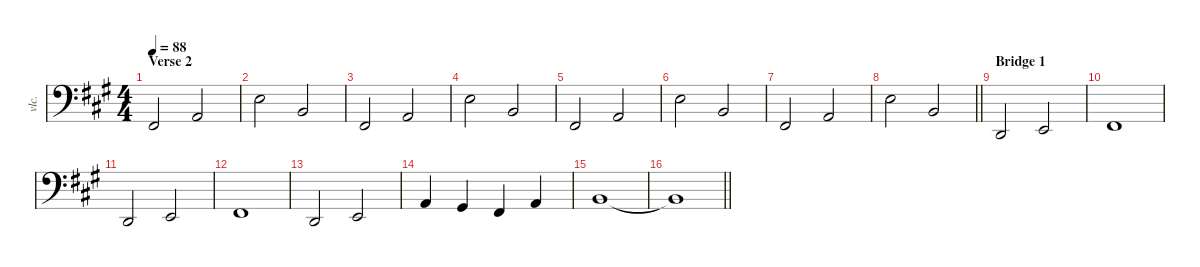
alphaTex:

\defaultSystemsLayout 4
\hideDynamics
\bracketExtendMode nobrackets
\otherSystemsTrackNameOrientation horizontal
\track ("Cello" "vlc.") {defaultSystemsLayout 8 instrument cello}
\staff {score}
\tuning (G2 D2 A1 E1)
\ts (4 4)
\section ("" "Verse 2")
\tempo 88
\clef f4
\ks f#minor
9.3{acc #}.2{dy f beam Up} 7.2{acc forcenatural}.2{beam Up} |
9.1{acc forcenatural}.2{beam Down} 9.2{acc forcenatural}.2{beam Up} |
9.3{acc #}.2{beam Up} 7.2{acc forcenatural}.2{beam Up} |
9.1{acc forcenatural}.2{beam Down} 9.2{acc forcenatural}.2{beam Up} |
9.3{acc #}.2{beam Up} 7.2{acc forcenatural}.2{beam Up} |
9.1{acc forcenatural}.2{beam Down} 9.2{acc forcenatural}.2{beam Up} |
9.3{acc #}.2{beam Up} 7.2{acc forcenatural}.2{beam Up} |
\barLineRight lightlight
9.1{acc forcenatural}.2{beam Down} 9.2{acc forcenatural}.2{beam Up} |
\section ("" "Bridge 1")
10.4{acc forcenatural}.2{beam Up} 7.3{acc forcenatural}.2{beam Up} |
9.3{acc #}.1{beam Up} |
10.4{acc forcenatural}.2{beam Up} 7.3{acc forcenatural}.2{beam Up} |
9.3{acc #}.1{beam Up} |
10.4{acc forcenatural}.2{beam Up} 7.3{acc forcenatural}.2{beam Up} |
12.3{acc forcenatural}.4{beam Up} 11.3{acc #}.4{beam Up} 9.3{acc #}.4{beam Up} 12.3{acc forcenatural}.4{beam Up} |
14.3{acc forcenatural}.1{beam Up} |
\barLineRight lightlight
14.3{t acc forcenatural}.1{beam Up}
